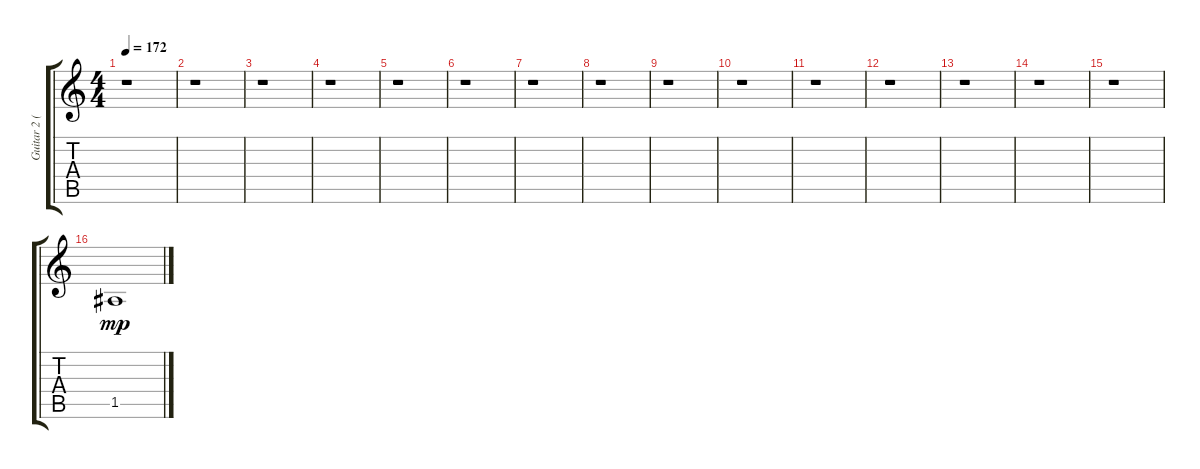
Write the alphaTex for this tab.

\track ("Guitar 2 (Same)" "Guitar 2 (") {instrument overdrivenguitar}
\staff {score tabs}
\tuning (E4 B3 G3 D3 A2 E2) {hide}
\ts (4 4)
\tempo 172
\clef g2
\ks c
r.1{dy mp} |
r.1 |
r.1 |
r.1 |
r.1 |
r.1 |
r.1 |
r.1 |
r.1 |
r.1 |
r.1 |
r.1 |
r.1 |
r.1 |
r.1 |
1.5.1
